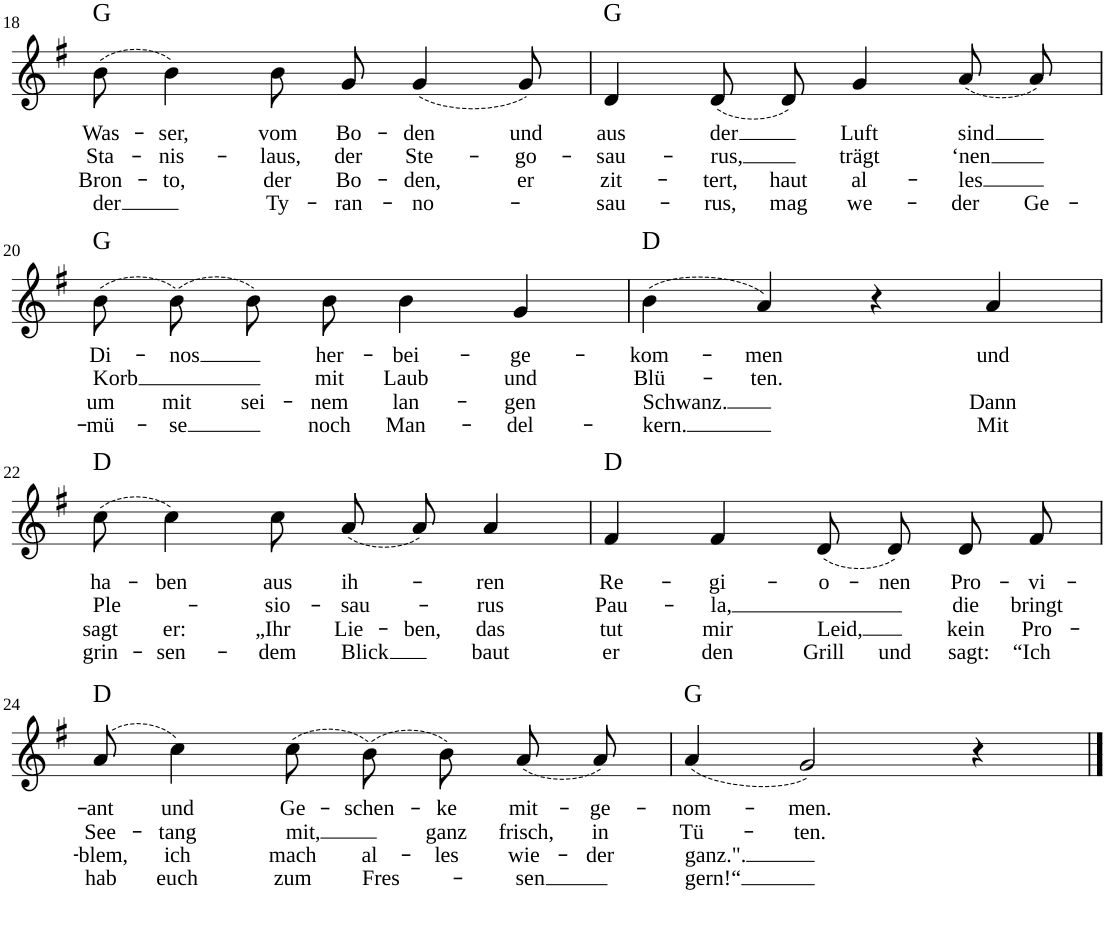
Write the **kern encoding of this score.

**kern	**text	**text	**text	**text	**harte
*part1	*part1	*part1	*part1	*part1	*part1
*staff1	*staff1	*staff1	*staff1	*staff1	*
!!LO:PB:g=z
*clefG2	*	*	*	*	*
*k[f#]	*	*	*	*	*
*G:	*	*	*	*	*
*M4/4	*	*	*	*	*
*met(c)	*	*	*	*	*
=18	=18	=18	=18	=18	=18
!	!LO:LY:b	!LO:LY:b	!LO:LY:b	!LO:LY:b	!
(8b\	Was-	Sta-	Bron-	der	G:maj
!	!LO:LY:b	!LO:LY:b	!LO:LY:b	!	!
4b\)	-ser,	-nis-	-to,	.	.
!	!LO:LY:b	!LO:LY:b	!LO:LY:b	!LO:LY:b	!
8b\	vom	-laus,	der	Ty-	.
!	!LO:LY:b	!LO:LY:b	!LO:LY:b	!LO:LY:b	!
8g/	Bo-	der	Bo-	-ran-	.
!	!LO:LY:b	!LO:LY:b	!LO:LY:b	!LO:LY:b	!
(4g/	-den	Ste-	-den,	-no-	.
!	!LO:LY:b	!LO:LY:b	!LO:LY:b	!	!
8g/)	und	-go-	er	.	.
=19	=19	=19	=19	=19	=19
!	!LO:LY:b	!LO:LY:b	!LO:LY:b	!LO:LY:b	!
4d/	aus	-sau-	zit-	-sau-	G:maj
!	!LO:LY:b	!LO:LY:b	!LO:LY:b	!LO:LY:b	!
(8d/L	der	-rus,	-tert,	-rus,	.
!	!	!	!LO:LY:b	!LO:LY:b	!
8d/J)	.	.	haut	mag	.
!	!LO:LY:b	!LO:LY:b	!LO:LY:b	!LO:LY:b	!
4g/	Luft	trägt	al-	we-	.
!	!LO:LY:b	!LO:LY:b	!LO:LY:b	!LO:LY:b	!
(8a/L	sind	‘nen	-les	-der	.
!	!	!	!	!LO:LY:b	!
8a/J)	.	.	.	Ge-	.
!!LO:LB:g=z
=20	=20	=20	=20	=20	=20
!	!LO:LY:b	!LO:LY:b	!LO:LY:b	!LO:LY:b	!
(8b\L	Di-	Korb	um	-mü-	G:maj
!	!LO:LY:b	!	!LO:LY:b	!LO:LY:b	!
(8b\J)	-nos	.	mit	-se	.
!	!	!	!LO:LY:b	!	!
8b\L)	.	.	sei-	.	.
!	!LO:LY:b	!LO:LY:b	!LO:LY:b	!LO:LY:b	!
8b\J	her-	mit	-nem	noch	.
!	!LO:LY:b	!LO:LY:b	!LO:LY:b	!LO:LY:b	!
4b\	-bei-	Laub	lan-	Man-	.
!	!LO:LY:b	!LO:LY:b	!LO:LY:b	!LO:LY:b	!
4g/	-ge-	und	-gen	-del-	.
=21	=21	=21	=21	=21	=21
!	!LO:LY:b	!LO:LY:b	!LO:LY:b	!LO:LY:b	!
(4b\	-kom-	Blü-	Schwanz.	-kern.	D:maj
!	!LO:LY:b	!LO:LY:b	!	!	!
4a/)	-men	-ten.	.	.	.
4r	.	.	.	.	.
!	!LO:LY:b	!	!LO:LY:b	!LO:LY:b	!
4a/	und	.	Dann	Mit	.
!!LO:LB:g=z
=22	=22	=22	=22	=22	=22
!	!LO:LY:b	!LO:LY:b	!LO:LY:b	!LO:LY:b	!
(8cc\	ha-	Ple-	sagt	grin-	D:maj
!	!LO:LY:b	!	!LO:LY:b	!LO:LY:b	!
4cc\)	-ben	.	er:	-sen-	.
!	!LO:LY:b	!LO:LY:b	!LO:LY:b	!LO:LY:b	!
8cc\	aus	-sio-	„Ihr	-dem	.
!	!LO:LY:b	!LO:LY:b	!LO:LY:b	!LO:LY:b	!
(8a/L	ih-	-sau-	Lie-	Blick	.
!	!	!	!LO:LY:b	!	!
8a/J)	.	.	-ben,	.	.
!	!LO:LY:b	!LO:LY:b	!LO:LY:b	!LO:LY:b	!
4a/	-ren	-rus	das	baut	.
=23	=23	=23	=23	=23	=23
!	!LO:LY:b	!LO:LY:b	!LO:LY:b	!LO:LY:b	!
4f#/	Re-	Pau-	tut	er	D:maj
!	!LO:LY:b	!LO:LY:b	!LO:LY:b	!LO:LY:b	!
4f#/	-gi-	-la,	mir	den	.
!	!LO:LY:b	!	!LO:LY:b	!LO:LY:b	!
(8d/L	-o-	.	Leid,	Grill	.
!	!LO:LY:b	!	!	!LO:LY:b	!
8d/J)	-nen	.	.	und	.
!	!LO:LY:b	!LO:LY:b	!LO:LY:b	!LO:LY:b	!
8d/L	Pro-	die	kein	sagt:	.
!	!LO:LY:b	!LO:LY:b	!LO:LY:b	!LO:LY:b	!
8f#/J	-vi-	bringt	Pro-	“Ich	.
!!LO:LB:g=z
=24	=24	=24	=24	=24	=24
!	!LO:LY:b	!LO:LY:b	!LO:LY:b	!LO:LY:b	!
(8a/	-ant	See-	-blem,	hab	D:maj
!	!LO:LY:b	!LO:LY:b	!LO:LY:b	!LO:LY:b	!
4cc\)	und	-tang	ich	euch	.
!	!LO:LY:b	!LO:LY:b	!LO:LY:b	!LO:LY:b	!
(8cc\	Ge-	mit,	mach	zum	.
!	!LO:LY:b	!	!LO:LY:b	!LO:LY:b	!
(8b\L)	-schen-	.	al-	Fres-	.
!	!LO:LY:b	!LO:LY:b	!LO:LY:b	!	!
8b\J)	-ke	ganz	-les	.	.
!	!LO:LY:b	!LO:LY:b	!LO:LY:b	!LO:LY:b	!
(8a/L	mit-	frisch,	wie-	-sen	.
!	!LO:LY:b	!LO:LY:b	!LO:LY:b	!	!
8a/J)	-ge-	in	-der	.	.
=25	=25	=25	=25	=25	=25
!	!LO:LY:b	!LO:LY:b	!LO:LY:b	!LO:LY:b	!
(4a/	-nom-	Tü-	ganz.".	gern!“	G:maj
!	!LO:LY:b	!LO:LY:b	!	!	!
2g/)	-men.	-ten.	.	.	.
4r	.	.	.	.	.
==	==	==	==	==	==
*-	*-	*-	*-	*-	*-
